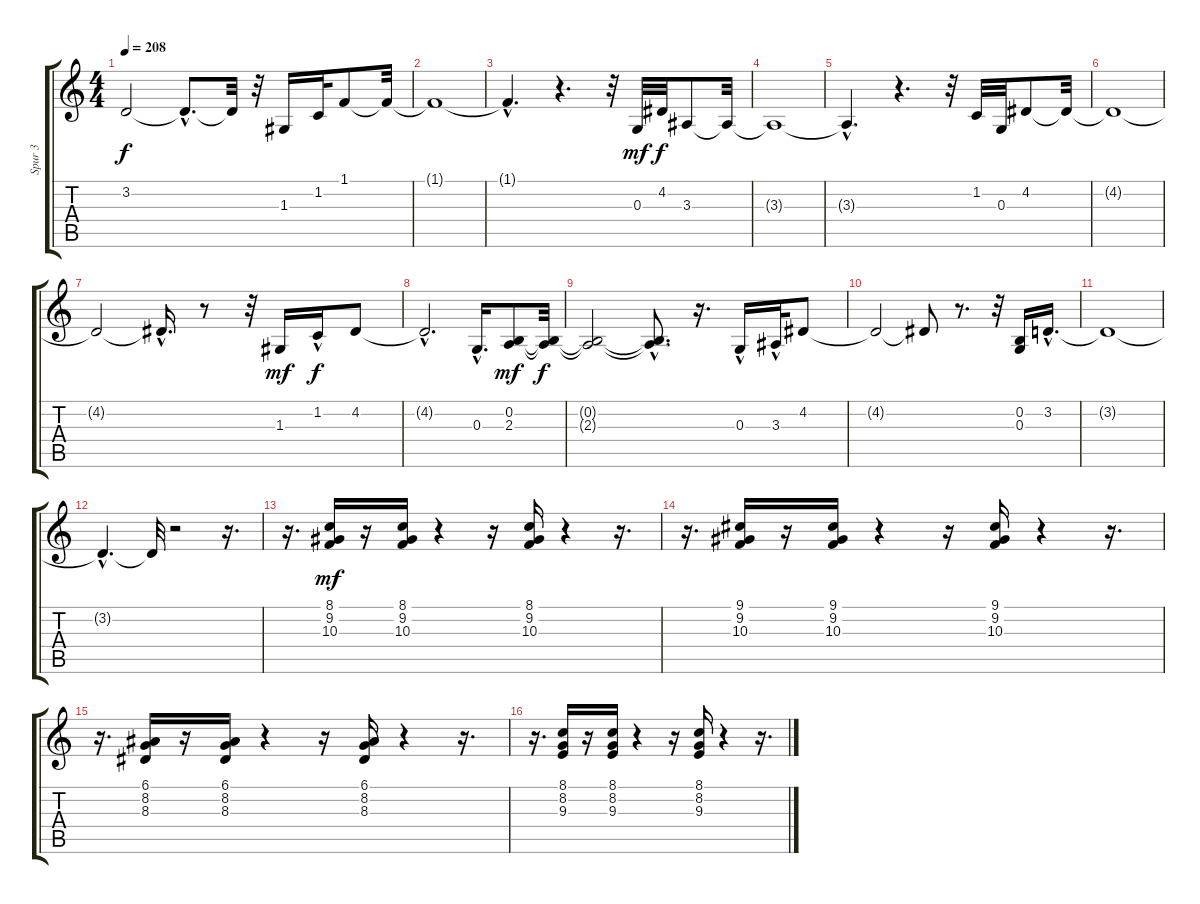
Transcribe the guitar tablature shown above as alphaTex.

\track ("Spur 3" "Spur 3") {instrument acousticgrandpiano}
\staff {score tabs}
\tuning (E4 B3 G3 D3 A2 E2) {hide}
\ts (4 4)
\tempo 208
\clef g2
\ks c
3.2{t}.2{dy f} 3.2{hac t}.8{d} 3.2{t}.32 r.32 1.3.16 1.2.32 1.1.8 1.1{t}.32 |
1.1{t}.1 |
1.1{hac t}.4{d} r.4{d} r.32 0.3.32{dy mf} 4.2.32{dy f} 3.3.8 3.3{t}.32 |
3.3{t}.1 |
3.3{hac t}.4{d} r.4{d} r.32 1.2.32 0.3.32 4.2.8 4.2{t}.32 |
4.2{t}.1 |
4.2{t}.2 4.2{hac t}.16{d} r.8 r.32 1.3.16{dy mf} 1.2{hac}.16{dy f} 4.2.8 |
4.2{hac t}.2{d} 0.3{hac}.16{d} (0.2 2.3).8{dy mf} (0.2{t} 2.3{t}).32{dy f} |
(0.2{t} 2.3{t}).2 (0.2{hac t} 2.3{t}).8{d} r.16{d} 0.3{hac}.16 3.3{hac}.32 4.2.8 |
4.2{t}.2 4.2{t}.8 r.8{d} r.32 (0.2 0.3).16{instrument electricguitarclean} 3.2{hac}.16{d} |
3.2{t}.1 |
3.2{hac t}.4{d} 3.2{t}.32 r.2 r.16{d} |
r.16{d} (8.1 9.2 10.3).16{dy mf balance 11 instrument electricguitarclean} r.16 (8.1 9.2 10.3).16 r.4 r.16 (8.1 9.2 10.3).16 r.4 r.16{d} |
r.16{d} (9.1 9.2 10.3).16 r.16 (9.1 9.2 10.3).16 r.4 r.16 (9.1 9.2 10.3).16 r.4 r.16{d} |
r.16{d} (6.1 8.2 8.3).16 r.16 (6.1 8.2 8.3).16 r.4 r.16 (6.1 8.2 8.3).16 r.4 r.16{d} |
r.16{d} (8.1 8.2 9.3).16 r.16 (8.1 8.2 9.3).16 r.4 r.16 (8.1 8.2 9.3).16 r.4 r.16{d}
